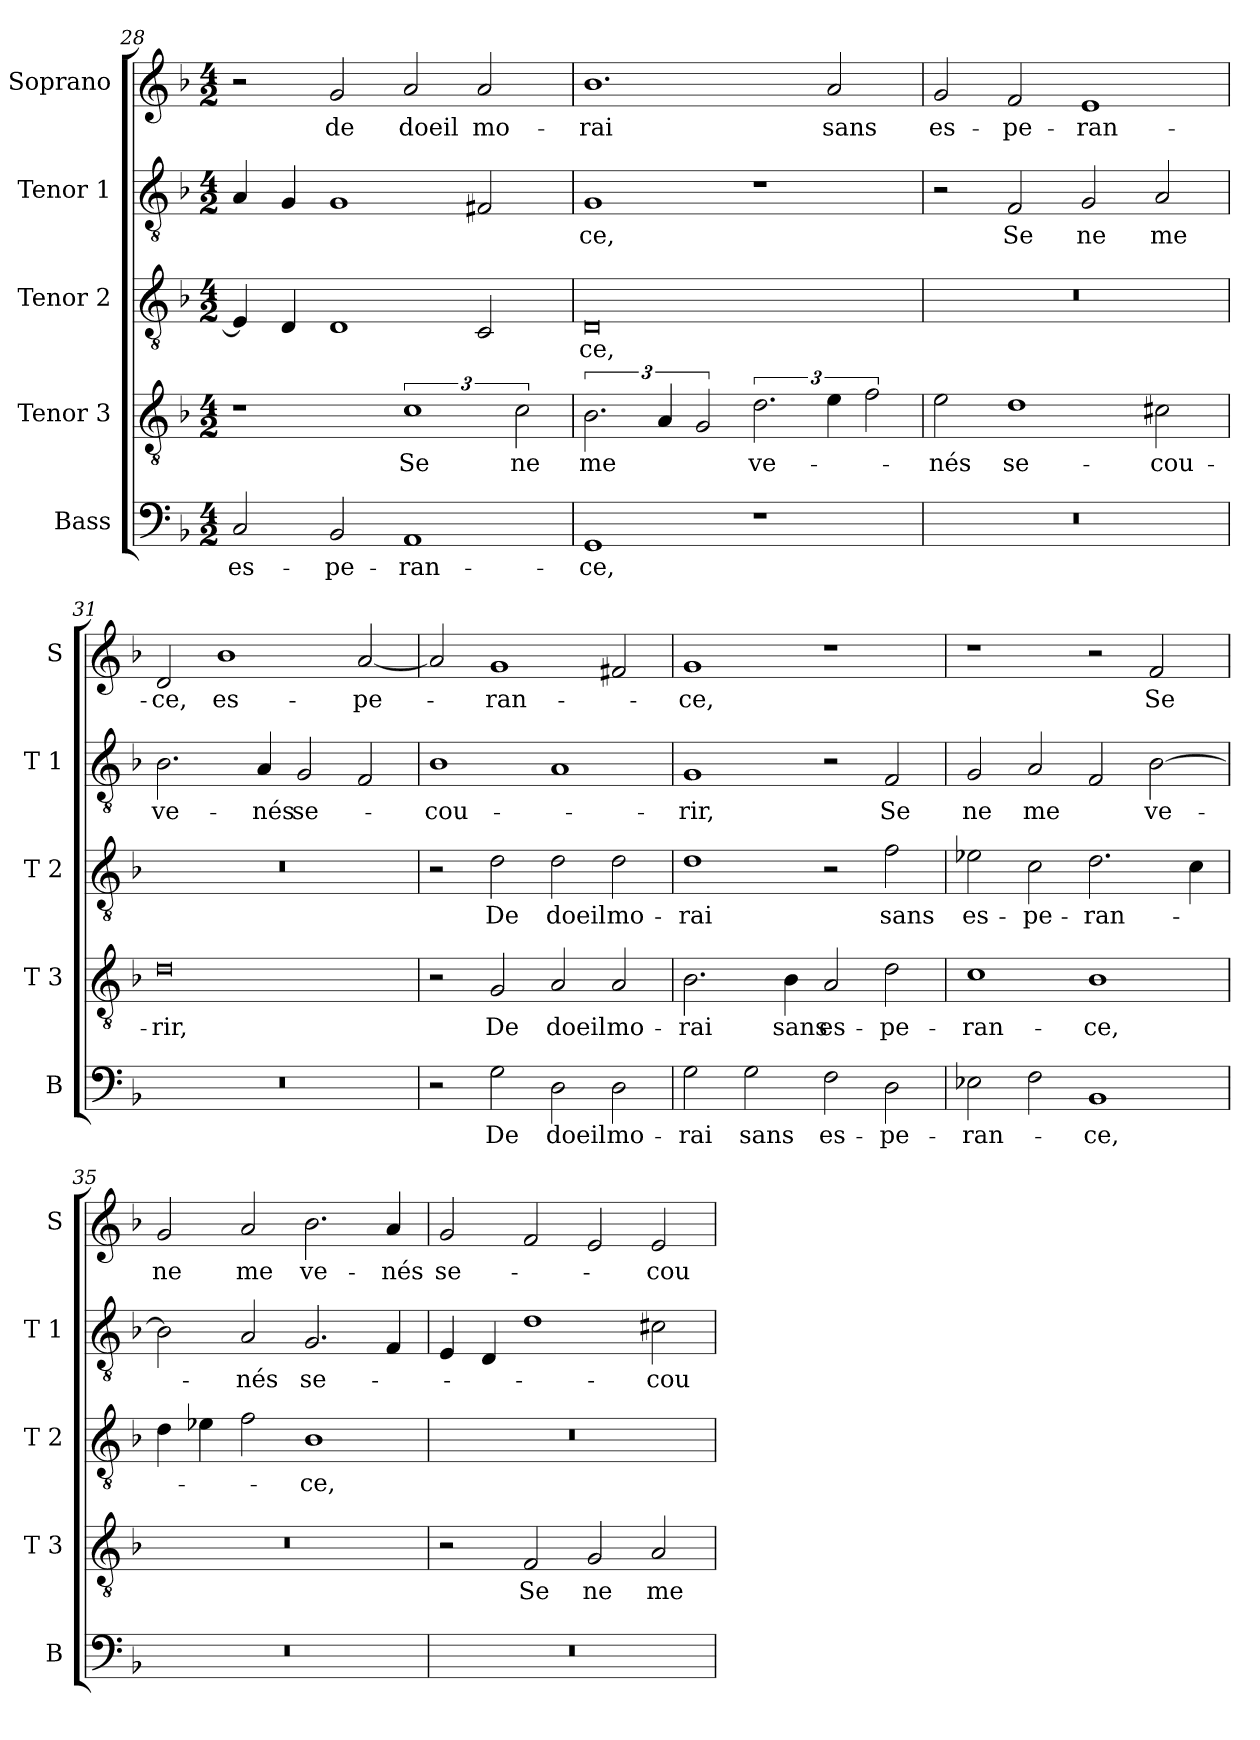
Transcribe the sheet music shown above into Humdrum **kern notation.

**kern	**text	**kern	**text	**kern	**text	**kern	**text	**kern	**text
*part5	*part5	*part4	*part4	*part3	*part3	*part2	*part2	*part1	*part1
*staff5	*staff5	*staff4	*staff4	*staff3	*staff3	*staff2	*staff2	*staff1	*staff1
*I"Bass	*	*I"Tenor 3	*	*I"Tenor 2	*	*I"Tenor 1	*	*I"Soprano	*
*I'B	*	*I'T 3	*	*I'T 2	*	*I'T 1	*	*I'S	*
*clefF4	*	*clefGv2	*	*clefGv2	*	*clefGv2	*	*clefG2	*
*k[b-]	*	*k[b-]	*	*k[b-]	*	*k[b-]	*	*k[b-]	*
*F:	*	*F:	*	*F:	*	*F:	*	*F:	*
*M4/2	*	*M4/2	*	*M4/2	*	*M4/2	*	*M4/2	*
=28	=28	=28	=28	=28	=28	=28	=28	=28	=28
!	!LO:LY:b	!	!	!	!	!	!	!	!
2C/	es-	1r	.	4E-/]	.	4A/	.	2r	.
.	.	.	.	4D/	.	4G/	.	.	.
!	!LO:LY:b	!	!	!	!	!	!	!	!LO:LY:b
2BB-/	-pe-	.	.	1D	.	1G	.	2g/	de
!	!LO:LY:b	!	!LO:LY:b	!	!	!	!	!	!LO:LY:b
1AA	-ran-	3%2c	Se	.	.	.	.	2a/	doeil
!	!	!	!	!	!	!	!	!	!LO:LY:b
.	.	.	.	2C/	.	2F#X/	.	2a/	mo-
!	!	!	!LO:LY:b	!	!	!	!	!	!
.	.	3c\	ne	.	.	.	.	.	.
=29	=29	=29	=29	=29	=29	=29	=29	=29	=29
!	!LO:LY:b	!	!LO:LY:b	!	!LO:LY:b	!	!LO:LY:b	!	!LO:LY:b
1GG	-ce,	3.B-\	me	0D	-ce,	1G	-ce,	1.b-	-rai
.	.	6A/	.	.	.	.	.	.	.
.	.	3G/	.	.	.	.	.	.	.
!	!	!	!LO:LY:b	!	!	!	!	!	!
1r	.	3.d\	ve-	.	.	1r	.	.	.
!	!	!	!	!	!	!	!	!	!LO:LY:b
.	.	6e\	.	.	.	.	.	2a/	sans
.	.	3f\	.	.	.	.	.	.	.
=30	=30	=30	=30	=30	=30	=30	=30	=30	=30
!	!	!	!LO:LY:b	!	!	!	!	!	!LO:LY:b
0r	.	2e\	-nés	0r	.	2r	.	2g/	es-
!	!	!	!LO:LY:b	!	!	!	!LO:LY:b	!	!LO:LY:b
.	.	1d	se-	.	.	2F/	Se	2f/	-pe-
!	!	!	!	!	!	!	!LO:LY:b	!	!LO:LY:b
.	.	.	.	.	.	2G/	ne	1e	-ran-
!	!	!	!LO:LY:b	!	!	!	!LO:LY:b	!	!
.	.	2c#X\	-cou-	.	.	2A/	me	.	.
!!LO:PB:g=z
=31	=31	=31	=31	=31	=31	=31	=31	=31	=31
!	!	!	!LO:LY:b	!	!	!	!LO:LY:b	!	!LO:LY:b
0r	.	0d	-rir,	0r	.	2.B-\	ve-	2d/	-ce,
!	!	!	!	!	!	!	!	!	!LO:LY:b
.	.	.	.	.	.	.	.	1b-	es-
!	!	!	!	!	!	!	!LO:LY:b	!	!
.	.	.	.	.	.	4A/	-nés	.	.
!	!	!	!	!	!	!	!LO:LY:b	!	!
.	.	.	.	.	.	2G/	se-	.	.
!	!	!	!	!	!	!	!	!	!LO:LY:b
.	.	.	.	.	.	2F/	.	[2a/	-pe-
=32	=32	=32	=32	=32	=32	=32	=32	=32	=32
!	!	!	!	!	!	!	!LO:LY:b	!	!
2r	.	2r	.	2r	.	1B-	-cou-	2a/]	.
!	!LO:LY:b	!	!LO:LY:b	!	!LO:LY:b	!	!	!	!LO:LY:b
2G\	De	2G/	De	2d\	De	.	.	1g	-ran-
!	!LO:LY:b	!	!LO:LY:b	!	!LO:LY:b	!	!	!	!
2D\	doeil	2A/	doeil	2d\	doeil	1A	.	.	.
!	!LO:LY:b	!	!LO:LY:b	!	!LO:LY:b	!	!	!	!
2D\	mo-	2A/	mo-	2d\	mo-	.	.	2f#X/	.
=33	=33	=33	=33	=33	=33	=33	=33	=33	=33
!	!LO:LY:b	!	!LO:LY:b	!	!LO:LY:b	!	!LO:LY:b	!	!LO:LY:b
2G\	-rai	2.B-\	-rai	1d	-rai	1G	-rir,	1g	-ce,
!	!LO:LY:b	!	!	!	!	!	!	!	!
2G\	sans	.	.	.	.	.	.	.	.
!	!	!	!LO:LY:b	!	!	!	!	!	!
.	.	4B-\	sans	.	.	.	.	.	.
!	!LO:LY:b	!	!LO:LY:b	!	!	!	!	!	!
2F\	es-	2A/	es-	2r	.	2r	.	1r	.
!	!LO:LY:b	!	!LO:LY:b	!	!LO:LY:b	!	!LO:LY:b	!	!
2D\	-pe-	2d\	-pe-	2f\	sans	2F/	Se	.	.
=34	=34	=34	=34	=34	=34	=34	=34	=34	=34
!	!LO:LY:b	!	!LO:LY:b	!	!LO:LY:b	!	!LO:LY:b	!	!
2E-X\	-ran-	1c	-ran-	2e-X\	es-	2G/	ne	1r	.
!	!	!	!	!	!LO:LY:b	!	!LO:LY:b	!	!
2F\	.	.	.	2c\	-pe-	2A/	me	.	.
!	!LO:LY:b	!	!LO:LY:b	!	!LO:LY:b	!	!	!	!
1BB-	-ce,	1B-	-ce,	2.d\	-ran-	2F/	.	2r	.
!	!	!	!	!	!	!	!LO:LY:b	!	!LO:LY:b
.	.	.	.	.	.	[2B-\	ve-	2f/	Se
.	.	.	.	4c\	.	.	.	.	.
=35	=35	=35	=35	=35	=35	=35	=35	=35	=35
!	!	!	!	!	!	!	!	!	!LO:LY:b
0r	.	0r	.	4d\	.	2B-\]	.	2g/	ne
.	.	.	.	4e-X\	.	.	.	.	.
!	!	!	!	!	!	!	!LO:LY:b	!	!LO:LY:b
.	.	.	.	2f\	.	2A/	-nés	2a/	me
!	!	!	!	!	!LO:LY:b	!	!LO:LY:b	!	!LO:LY:b
.	.	.	.	1B-	-ce,	2.G/	se-	2.b-\	ve-
!	!	!	!	!	!	!	!	!	!LO:LY:b
.	.	.	.	.	.	4F/	.	4a/	-nés
=36	=36	=36	=36	=36	=36	=36	=36	=36	=36
!	!	!	!	!	!	!	!	!	!LO:LY:b
0r	.	2r	.	0r	.	4E/	.	2g/	se-
.	.	.	.	.	.	4D/	.	.	.
!	!	!	!LO:LY:b	!	!	!	!	!	!
.	.	2F/	Se	.	.	1d	.	2f/	.
!	!	!	!LO:LY:b	!	!	!	!	!	!
.	.	2G/	ne	.	.	.	.	2e/	.
!	!	!	!LO:LY:b	!	!	!	!LO:LY:b	!	!LO:LY:b
.	.	2A/	me	.	.	2c#X\	-cou-	2e/	-cou-
=	=	=	=	=	=	=	=	=	=
*-	*-	*-	*-	*-	*-	*-	*-	*-	*-
